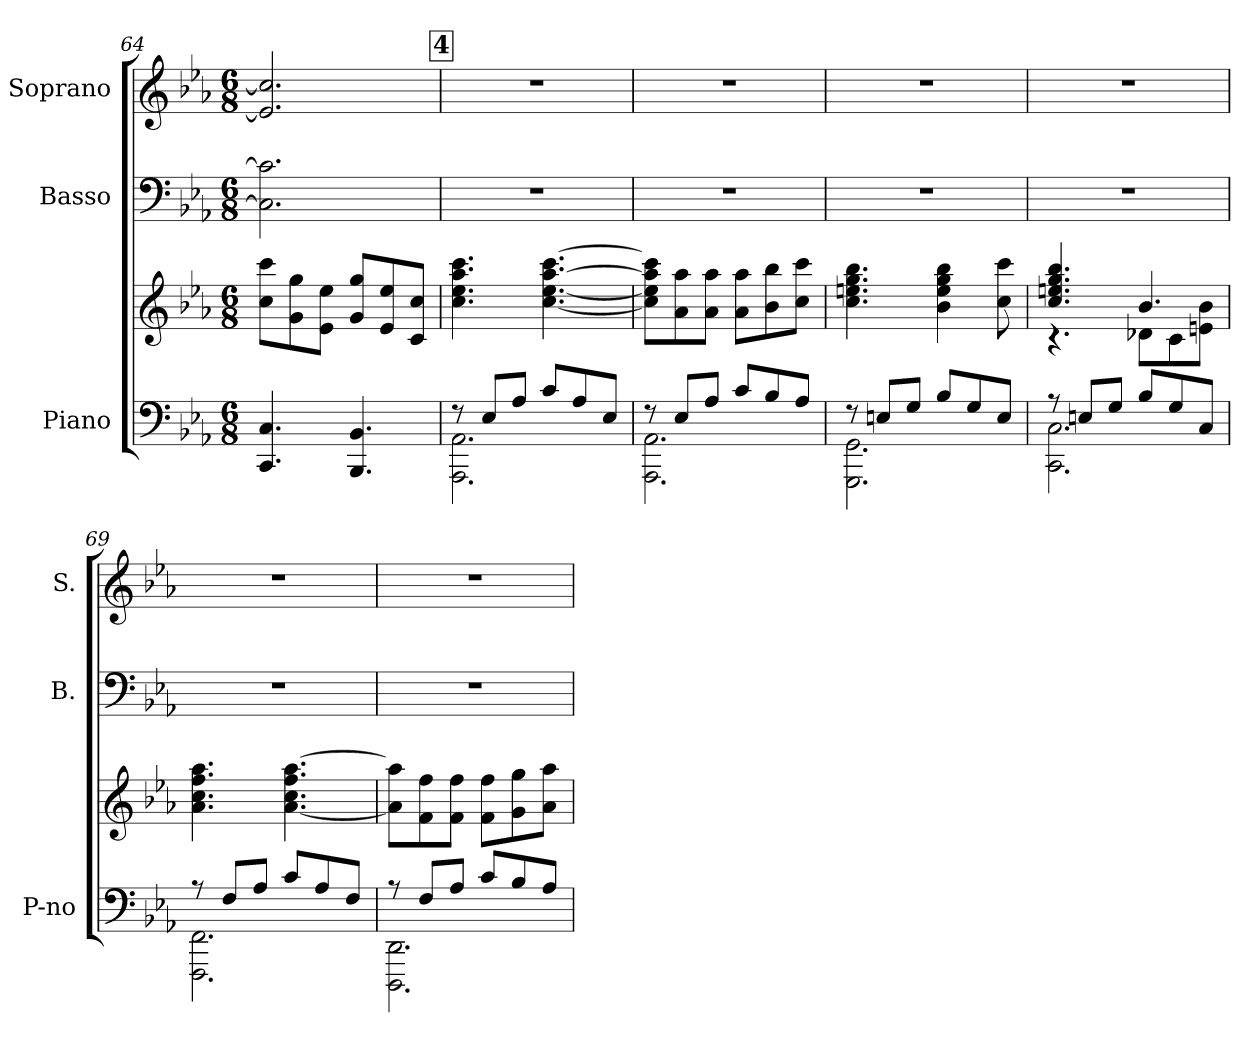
**kern	**kern	**kern	**kern
*part3	*part3	*part2	*part1
*staff4	*staff3	*staff2	*staff1
*I"Piano	*	*I"Basso	*I"Soprano
*I'P-no	*	*I'B.	*I'S.
*clefF4	*clefG2	*clefF4	*clefG2
*k[b-e-a-]	*k[b-e-a-]	*k[b-e-a-]	*k[b-e-a-]
*c:	*c:	*c:	*c:
*M6/8	*M6/8	*M6/8	*M6/8
=64	=64	=64	=64
4.CCi/ 4.Ci	8cci\ 8ccciL	2.Ci\] 2.ci]	2.e-i/] 2.cci]
.	8gi\ 8ggi	.	.
.	8e-i\ 8ee-iJ	.	.
4.BBB-i/ 4.BB-i	8gi/ 8ggiL	.	.
.	8e-i/ 8ee-i	.	.
.	8ci/ 8cciJ	.	.
!!LO:REH:place=s1:B:color=#000000:enc=box:fs=15.0546:t=4
=65	=65	=65	=65
*^	*	*	*
!	!	!	!LO:N:vis=1	!LO:N:vis=1
8r	2.AAA-i\ 2.AA-i	4.cci\ 4.ee-i 4.aa-i 4.ccci	2.r	2.r
8E-i/L	.	.	.	.
8A-i/J	.	.	.	.
8ci/L	.	[<4.cci\ [<4.ee-i [>4.aa-i [>4.ccci	.	.
8A-i/	.	.	.	.
8E-i/J	.	.	.	.
=66	=66	=66	=66	=66
!	!	!	!LO:N:vis=1	!LO:N:vis=1
8r	2.AAA-i\ 2.AA-i	8cci\] 8ee-i] 8aa-i] 8ccci]L	2.r	2.r
8E-i/L	.	8a-i\ 8aa-i	.	.
8A-i/J	.	8a-i\ 8aa-iJ	.	.
8ci/L	.	8a-i\ 8aa-iL	.	.
8B-i/	.	8b-i\ 8bb-i	.	.
8A-i/J	.	8cci\ 8ccciJ	.	.
!!LO:LB:g=z
=67	=67	=67	=67	=67
!	!	!	!LO:N:vis=1	!LO:N:vis=1
8r	2.GGGi\ 2.GGi	4.cci\ 4.eeni 4.ggi 4.bb-i	2.r	2.r
8Eni/L	.	.	.	.
8Gi/J	.	.	.	.
8B-i/L	.	4b-i\ 4eei 4ggi 4bb-i	.	.
8Gi/	.	.	.	.
8Ei/J	.	8cci\ 8ccci	.	.
=68	=68	=68	=68	=68
*	*	*^	*	*
!	!	!	!	!LO:N:vis=1	!LO:N:vis=1
8r	2.CCi\ 2.Ci	4.cci/ 4.eeni 4.ggi 4.bb-i	4.r	2.r	2.r
8Eni/L	.	.	.	.	.
8Gi/J	.	.	.	.	.
8B-i/L	.	4.b-i/	8d-Xi\L	.	.
8Gi/	.	.	8ci\	.	.
8Ci/J	.	.	8eni\ 8b-iJ	.	.
=69	=69	=69	=69	=69	=69
!	!	!	!	!LO:N:vis=1	!LO:N:vis=1
*	*	*v	*v	*	*
8r	2.FFFi\ 2.FFi	4.a-i\ 4.cci 4.ffi 4.aa-i	2.r	2.r
8Fi/L	.	.	.	.
8A-i/J	.	.	.	.
8ci/L	.	[<4.a-i\ 4.cci 4.ffi [>4.aa-i	.	.
8A-i/	.	.	.	.
8Fi/J	.	.	.	.
=70	=70	=70	=70	=70
!	!	!	!LO:N:vis=1	!LO:N:vis=1
8r	2.DDDi\ 2.DDi	8a-i\] 8aa-i]L	2.r	2.r
8Fi/L	.	8fi\ 8ffi	.	.
8A-i/J	.	8fi\ 8ffiJ	.	.
8ci/L	.	8fi\ 8ffiL	.	.
8B-i/	.	8gi\ 8ggi	.	.
8A-i/J	.	8a-i\ 8aa-iJ	.	.
*v	*v	*	*	*
=	=	=	=
*-	*-	*-	*-
